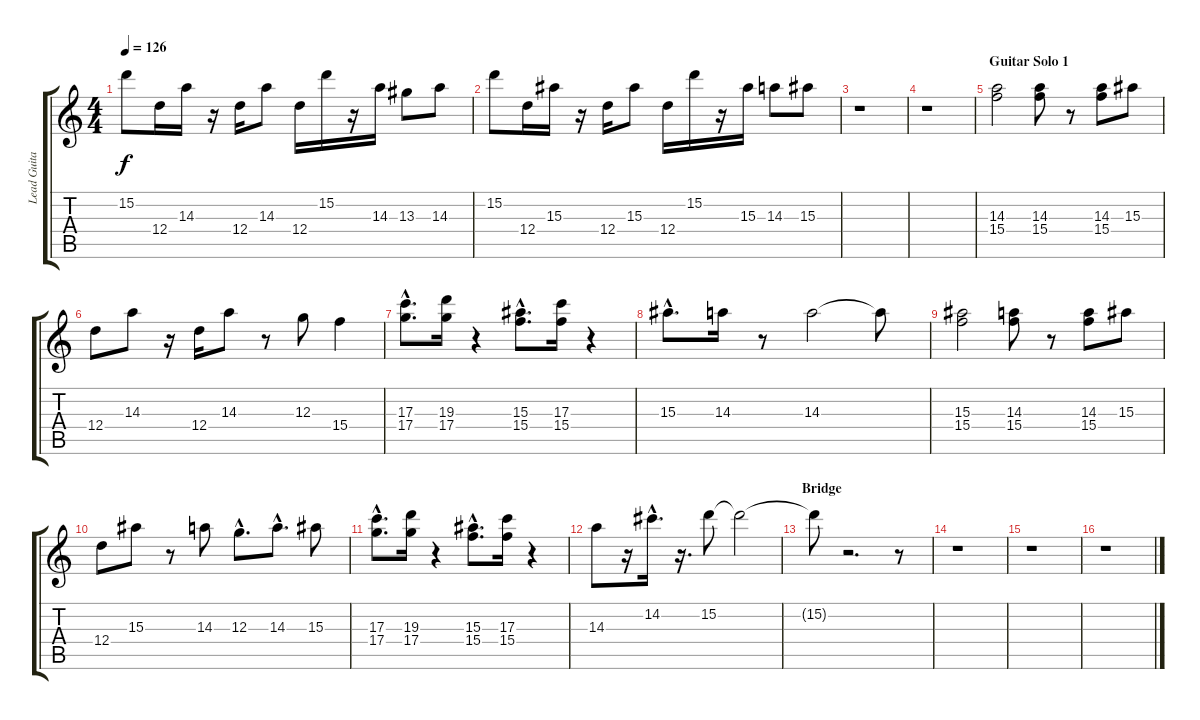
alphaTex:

\track ("Lead Guitar 1" "Lead Guita") {instrument distortionguitar}
\staff {score tabs}
\tuning (E4 B3 G3 D3 A2 E2) {hide}
\ts (4 4)
\tempo 126
\clef g2
\ks c
15.2.8{dy f} 12.4.16 14.3.16 r.16 12.4.16 14.3.8 12.4.16 15.2.16 r.16 14.3.16 13.3.8 14.3.8 |
15.2.8 12.4.16 15.3.16 r.16 12.4.16 15.3.8 12.4.16 15.2.16 r.16 15.3.16 14.3.8 15.3.8 |
r.1 |
r.1 |
\section ("" "Guitar Solo 1")
(14.3 15.4).2 (14.3 15.4).8 r.8 (14.3 15.4).8 15.3.8 |
12.4.8 14.3.8 r.16 12.4.16 14.3.8 r.8 12.3.8 15.4.4 |
(17.3{hac} 17.4{hac}).8{d} (19.3 17.4).16 r.4 (15.3{hac} 15.4{hac}).8{d} (17.3 15.4).16 r.4 |
15.3{hac}.8{d} 14.3.16 r.8 14.3.2 14.3{t}.8 |
(15.3 15.4).2 (14.3 15.4).8 r.8 (14.3 15.4).8 15.3.8 |
12.4.8 15.3.8 r.8 14.3.8 12.3{hac}.8{d} 14.3{hac}.8{d} 15.3.8 |
(17.3{hac} 17.4{hac}).8{d} (19.3 17.4).16 r.4 (15.3{hac} 15.4{hac}).8{d} (17.3 15.4).16 r.4 |
14.3.8 r.16 14.2{hac}.16{d} r.16{d} 15.2.8 15.2{t}.2 |
\section ("" "Bridge")
15.2{t}.8 r.2{d} r.8 |
r.1 |
r.1 |
r.1
